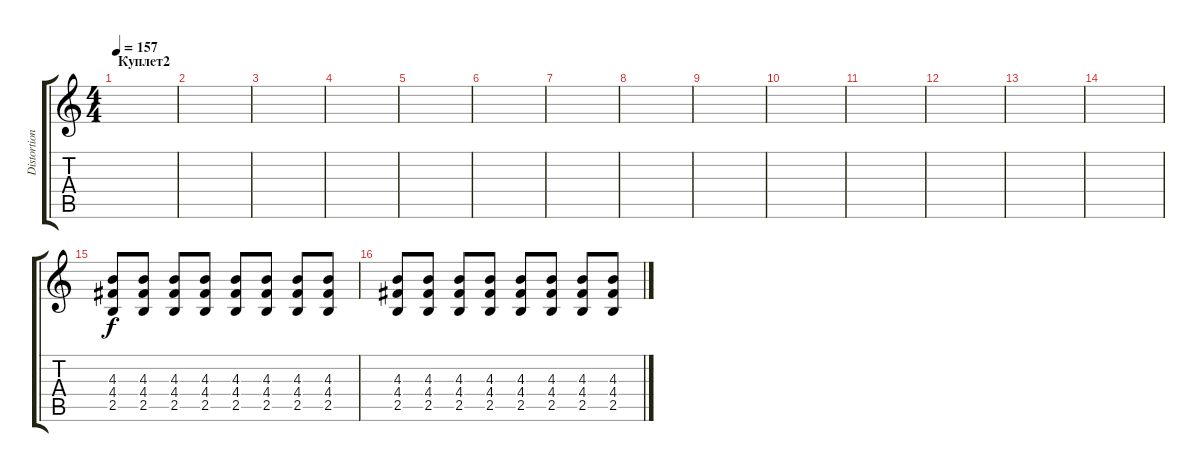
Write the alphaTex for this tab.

\track ("Distortion Guitar" "Distortion") {instrument distortionguitar}
\staff {score tabs}
\tuning (E4 B3 G3 D3 A2 D2) {hide}
\ts (4 4)
\section ("" "Куплет2")
\tempo 157
\clef g2
\ks c
|
|
|
|
|
|
|
|
|
|
|
|
|
|
(4.3 4.4 2.5).8 (4.3 4.4 2.5).8 (4.3 4.4 2.5).8 (4.3 4.4 2.5).8 (4.3 4.4 2.5).8 (4.3 4.4 2.5).8 (4.3 4.4 2.5).8 (4.3 4.4 2.5).8 |
(4.3 4.4 2.5).8 (4.3 4.4 2.5).8 (4.3 4.4 2.5).8 (4.3 4.4 2.5).8 (4.3 4.4 2.5).8 (4.3 4.4 2.5).8 (4.3 4.4 2.5).8 (4.3 4.4 2.5).8
